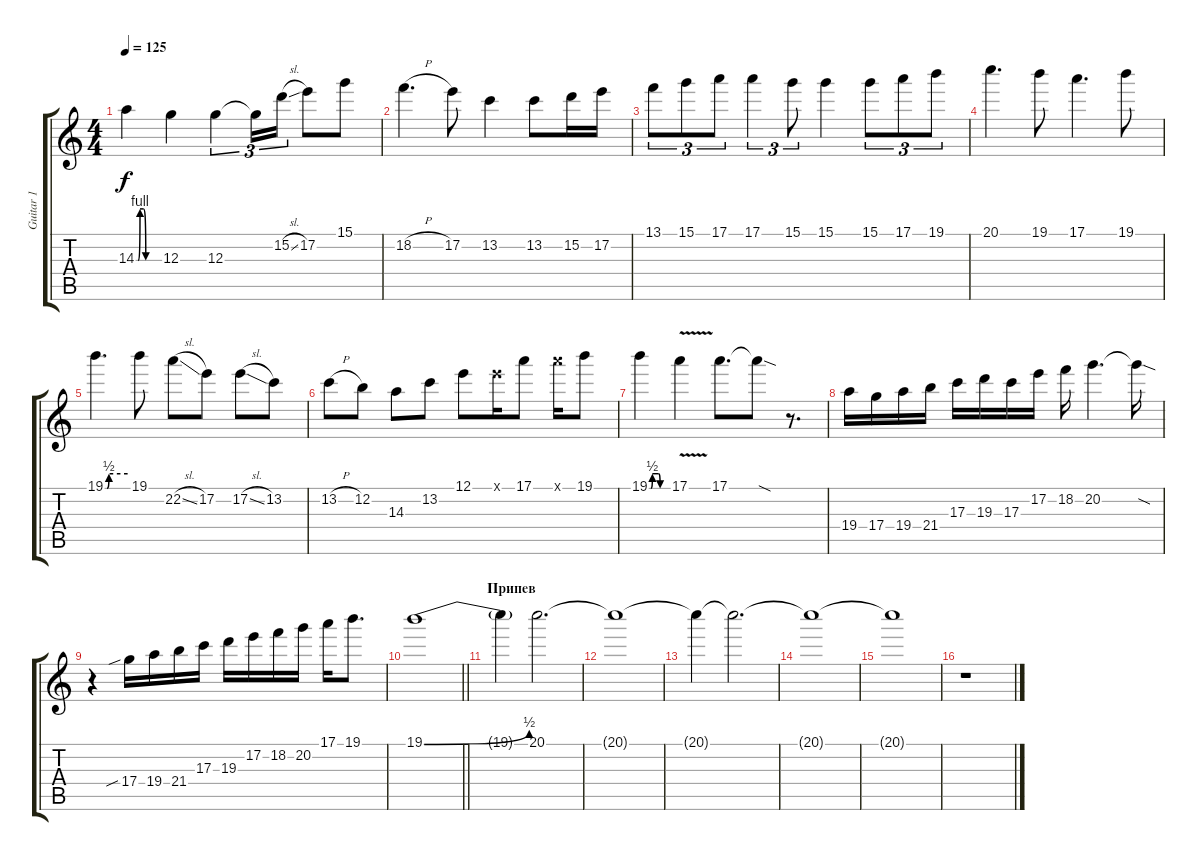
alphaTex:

\track ("Guitar 1" "Guitar 1") {instrument distortionguitar}
\staff {score tabs}
\tuning (E4 B3 G3 D3 A2 E2) {hide}
\ts (4 4)
\tempo 125
\clef g2
\ks c
14.3{be (custom 0 0 5 0 10 4 19 4 25 0 60 0)}.4{dy f} 12.3.4 12.3.4{tu (3 2)} 12.3{t}.16{tu (3 2)} 15.2{sl}.16{tu (3 2)} 17.2.8 15.1.8 |
18.2{h}.4{d} 17.2.8 13.2.4 13.2.8 15.2.16 17.2.16 |
13.1.8{tu (3 2)} 15.1.8{tu (3 2)} 17.1.8{tu (3 2)} 17.1.4{tu (3 2)} 15.1.8{tu (3 2)} 15.1.4 15.1.8{tu (3 2)} 17.1.8{tu (3 2)} 19.1.8{tu (3 2)} |
20.1.4{d} 19.1.8 17.1.4{d} 19.1.8 |
19.1{be (custom 0 0 5 0 10 2 60 2)}.4{d} 19.1.8 22.2{sl}.8 17.2.8 17.2{sl}.8 13.2.8 |
13.2{h}.8 12.2.8 14.3.8 13.2.8 12.1.8 12.1{x}.16 17.1.8 17.1{x}.16 19.1.8 |
19.1{be (custom 0 0 5 0 10 2 30 2 35 0 60 0)}.4 17.1{v}.4 17.1.8{d} 17.1{sod t}.8 r.8{d} |
19.4.16 17.4.16 19.4.16 21.4.16 17.3.16 19.3.16 17.3.16 17.2.16 18.2.16 20.2.4{d} 20.2{sod t}.16 |
r.4 17.4{sib}.16 19.4.16 21.4.16 17.3.16 19.3.16 17.2.16 18.2.16 20.2.16 17.1.16 19.1.8{d} |
\barLineRight lightlight
19.1{be (bend 0 0 60 2)}.1 |
\section ("" "Припев")
19.1{t}.4 20.1.2{d} |
20.1{t}.1 |
20.1{t}.4 20.1{t}.2{d volume 1} |
20.1{t}.1 |
20.1{t}.1 |
r.1
